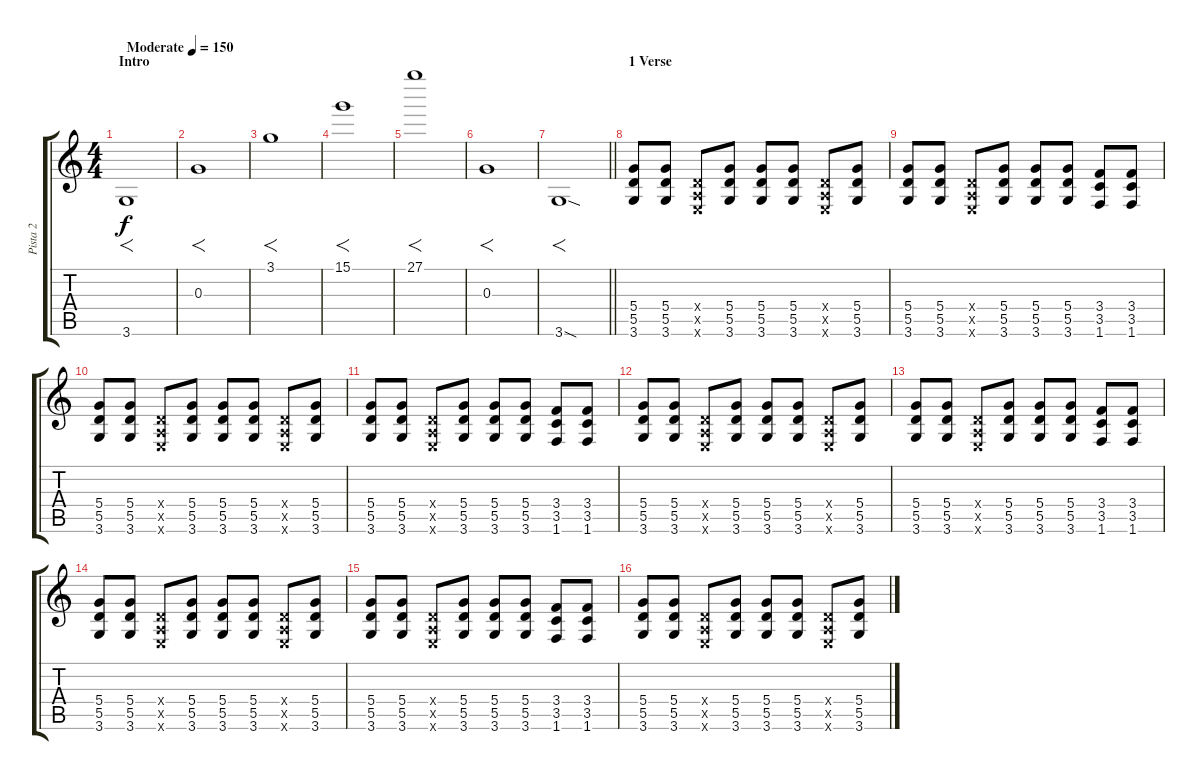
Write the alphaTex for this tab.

\track ("Pista 2" "Pista 2") {instrument overdrivenguitar}
\staff {score tabs}
\tuning (E4 B3 G3 D3 A2 E2) {hide}
\ts (4 4)
\section ("" "Intro")
\tempo (150 "Moderate")
\clef g2
\ks c
3.6.1{f dy f instrument overdrivenguitar} |
0.3.1{f} |
3.1.1{f} |
15.1.1{f} |
27.1.1{f} |
0.3.1{f} |
\barLineRight lightlight
3.6{sod}.1{f} |
\section ("" "1 Verse")
(5.4 5.5 3.6).8 (5.4 5.5 3.6).8 (0.4{x} 0.5{x} 0.6{x}).8 (5.4 5.5 3.6).8 (5.4 5.5 3.6).8 (5.4 5.5 3.6).8 (0.4{x} 0.5{x} 0.6{x}).8 (5.4 5.5 3.6).8 |
(5.4 5.5 3.6).8 (5.4 5.5 3.6).8 (0.4{x} 0.5{x} 0.6{x}).8 (5.4 5.5 3.6).8 (5.4 5.5 3.6).8 (5.4 5.5 3.6).8 (3.4 3.5 1.6).8 (3.4 3.5 1.6).8 |
(5.4 5.5 3.6).8 (5.4 5.5 3.6).8 (0.4{x} 0.5{x} 0.6{x}).8 (5.4 5.5 3.6).8 (5.4 5.5 3.6).8 (5.4 5.5 3.6).8 (0.4{x} 0.5{x} 0.6{x}).8 (5.4 5.5 3.6).8 |
(5.4 5.5 3.6).8 (5.4 5.5 3.6).8 (0.4{x} 0.5{x} 0.6{x}).8 (5.4 5.5 3.6).8 (5.4 5.5 3.6).8 (5.4 5.5 3.6).8 (3.4 3.5 1.6).8 (3.4 3.5 1.6).8 |
(5.4 5.5 3.6).8 (5.4 5.5 3.6).8 (0.4{x} 0.5{x} 0.6{x}).8 (5.4 5.5 3.6).8 (5.4 5.5 3.6).8 (5.4 5.5 3.6).8 (0.4{x} 0.5{x} 0.6{x}).8 (5.4 5.5 3.6).8 |
(5.4 5.5 3.6).8 (5.4 5.5 3.6).8 (0.4{x} 0.5{x} 0.6{x}).8 (5.4 5.5 3.6).8 (5.4 5.5 3.6).8 (5.4 5.5 3.6).8 (3.4 3.5 1.6).8 (3.4 3.5 1.6).8 |
(5.4 5.5 3.6).8 (5.4 5.5 3.6).8 (0.4{x} 0.5{x} 0.6{x}).8 (5.4 5.5 3.6).8 (5.4 5.5 3.6).8 (5.4 5.5 3.6).8 (0.4{x} 0.5{x} 0.6{x}).8 (5.4 5.5 3.6).8 |
(5.4 5.5 3.6).8 (5.4 5.5 3.6).8 (0.4{x} 0.5{x} 0.6{x}).8 (5.4 5.5 3.6).8 (5.4 5.5 3.6).8 (5.4 5.5 3.6).8 (3.4 3.5 1.6).8 (3.4 3.5 1.6).8 |
(5.4 5.5 3.6).8 (5.4 5.5 3.6).8 (0.4{x} 0.5{x} 0.6{x}).8 (5.4 5.5 3.6).8 (5.4 5.5 3.6).8 (5.4 5.5 3.6).8 (0.4{x} 0.5{x} 0.6{x}).8 (5.4 5.5 3.6).8
